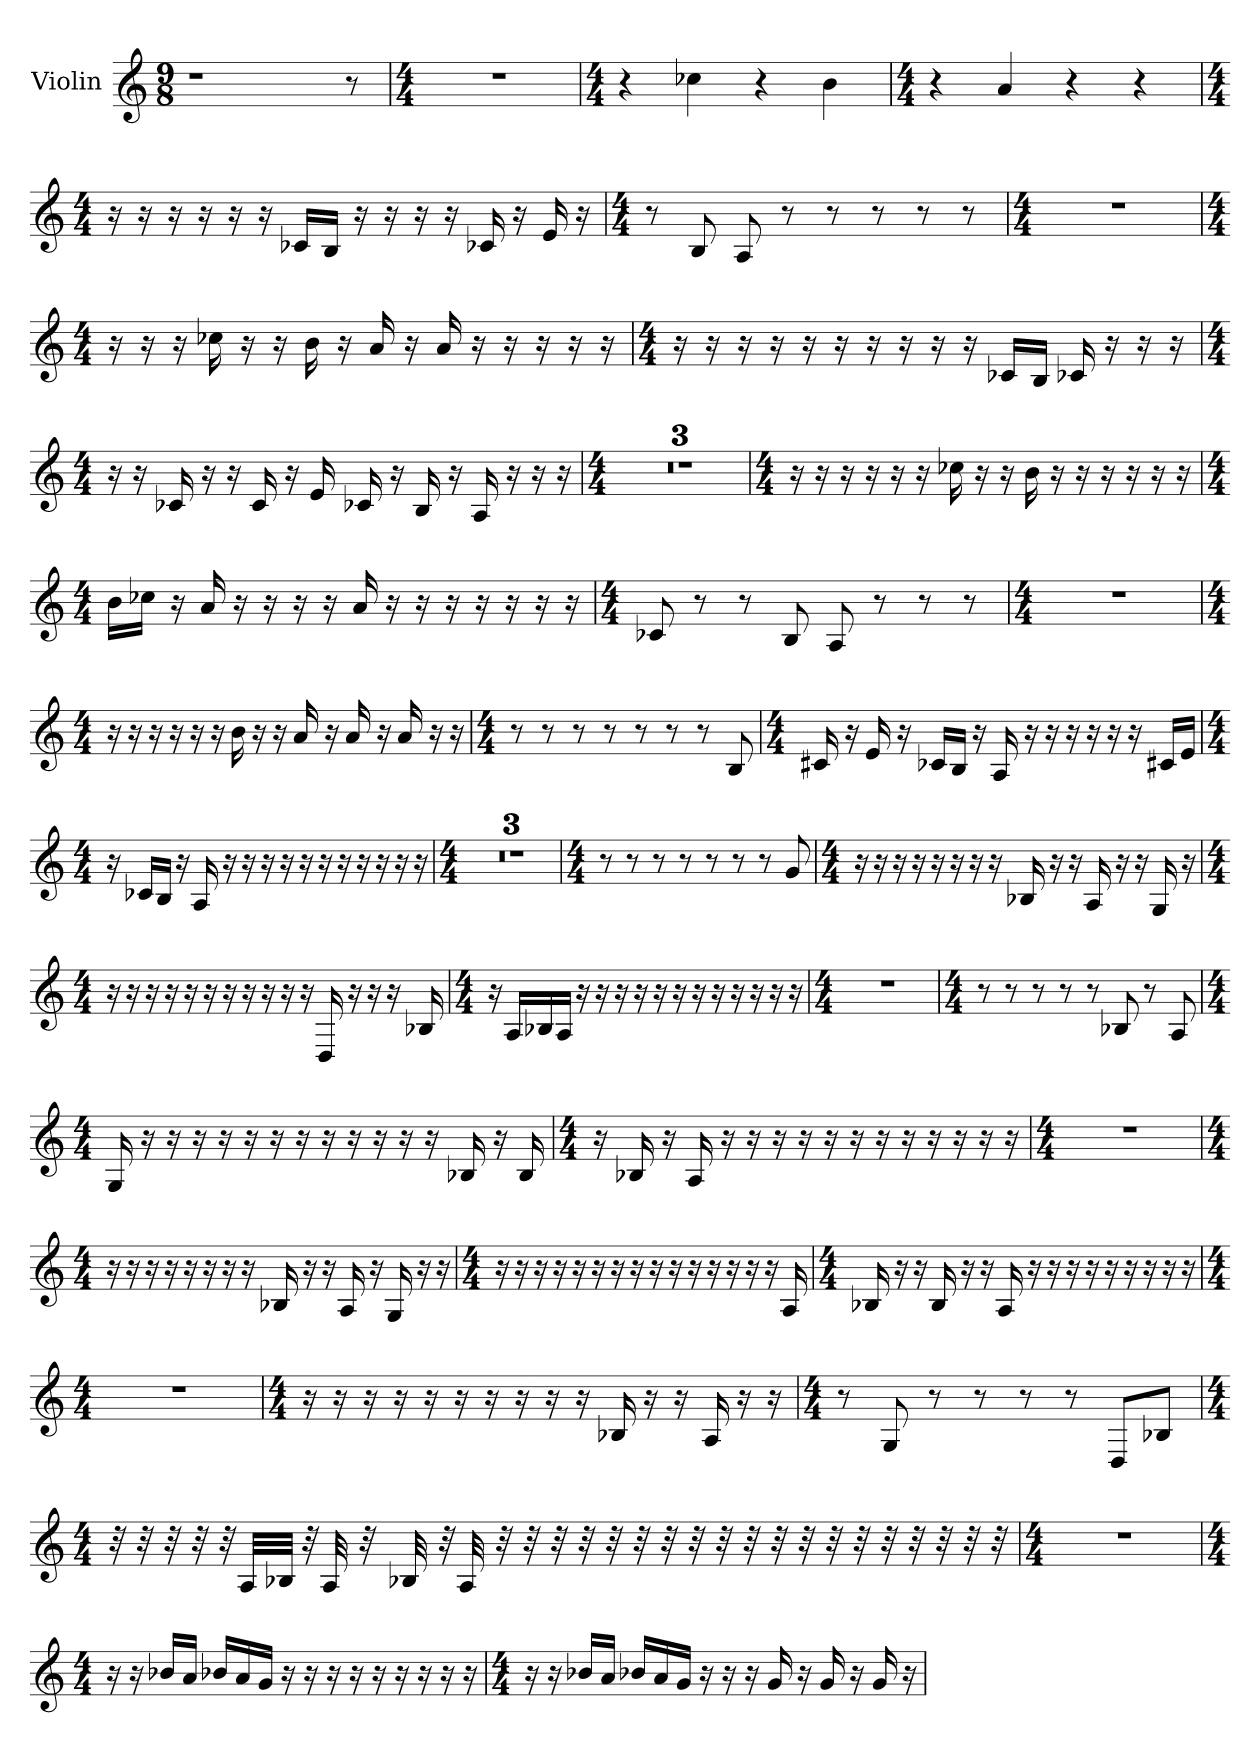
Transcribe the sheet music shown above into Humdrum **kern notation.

**kern
*part1
*staff1
*I"Violin
*I'Vln
*M9/8
=
1r
8r
=
*M4/4
1r
=
*M4/4
4r
4cc-X
4r
4b
=
*M4/4
4r
4a
4r
4r
=
*M4/4
16r
16r
16r
16r
16r
16r
16c-XLL
16BJJ
16r
16r
16r
16r
16c-X
16r
16e
16r
=
*M4/4
8r
8B
8A
8r
8r
8r
8r
8r
=
*M4/4
1r
=
*M4/4
16r
16r
16r
16cc-X
16r
16r
16b
16r
16a
16r
16a
16r
16r
16r
16r
16r
=
*M4/4
16r
16r
16r
16r
16r
16r
16r
16r
16r
16r
16c-XLL
16BJJ
16c-X
16r
16r
16r
=
*M4/4
16r
16r
16c-X
16r
16r
16c-
16r
16e
16c-X
16r
16B
16r
16A
16r
16r
16r
=
*M4/4
1r
=
*M4/4
1r
=
*M4/4
1r
=
*M4/4
16r
16r
16r
16r
16r
16r
16cc-X
16r
16r
16b
16r
16r
16r
16r
16r
16r
=
*M4/4
16bLL
16cc-XJJ
16r
16a
16r
16r
16r
16r
16a
16r
16r
16r
16r
16r
16r
16r
=
*M4/4
8c-X
8r
8r
8B
8A
8r
8r
8r
=
*M4/4
1r
=
*M4/4
16r
16r
16r
16r
16r
16r
16b
16r
16r
16a
16r
16a
16r
16a
16r
16r
=
*M4/4
8r
8r
8r
8r
8r
8r
8r
8B
=
*M4/4
16c#X
16r
16e
16r
16c-XLL
16BJJ
16r
16A
16r
16r
16r
16r
16r
16r
16c#XLL
16eJJ
=
*M4/4
16r
16c-XLL
16BJJ
16r
16A
16r
16r
16r
16r
16r
16r
16r
16r
16r
16r
16r
=
*M4/4
1r
=
*M4/4
1r
=
*M4/4
1r
=
*M4/4
8r
8r
8r
8r
8r
8r
8r
8g
=
*M4/4
16r
16r
16r
16r
16r
16r
16r
16r
16B-X
16r
16r
16A
16r
16r
16G
16r
=
*M4/4
16r
16r
16r
16r
16r
16r
16r
16r
16r
16r
16r
16D
16r
16r
16r
16B-X
=
*M4/4
16r
16ALL
16B-X
16AJJ
16r
16r
16r
16r
16r
16r
16r
16r
16r
16r
16r
16r
=
*M4/4
1r
=
*M4/4
8r
8r
8r
8r
8r
8B-X
8r
8A
=
*M4/4
16G
16r
16r
16r
16r
16r
16r
16r
16r
16r
16r
16r
16r
16B-X
16r
16B-
=
*M4/4
16r
16B-X
16r
16A
16r
16r
16r
16r
16r
16r
16r
16r
16r
16r
16r
16r
=
*M4/4
1r
=
*M4/4
16r
16r
16r
16r
16r
16r
16r
16r
16B-X
16r
16r
16A
16r
16G
16r
16r
=
*M4/4
16r
16r
16r
16r
16r
16r
16r
16r
16r
16r
16r
16r
16r
16r
16r
16A
=
*M4/4
16B-X
16r
16r
16B-
16r
16r
16A
16r
16r
16r
16r
16r
16r
16r
16r
16r
=
*M4/4
1r
=
*M4/4
16r
16r
16r
16r
16r
16r
16r
16r
16r
16r
16B-X
16r
16r
16A
16r
16r
=
*M4/4
8r
8G
8r
8r
8r
8r
8DL
8B-XJ
=
*M4/4
32r
32r
32r
32r
32r
32ALLL
32B-XJJJ
32r
32A
32r
32B-X
32r
32A
32r
32r
32r
32r
32r
32r
32r
32r
32r
32r
32r
32r
32r
32r
32r
32r
32r
32r
32r
=
*M4/4
1r
=
*M4/4
16r
16r
16b-XLL
16aJJ
16b-XLL
16a
16gJJ
16r
16r
16r
16r
16r
16r
16r
16r
16r
=
*M4/4
16r
16r
16b-XLL
16aJJ
16b-XLL
16a
16gJJ
16r
16r
16r
16g
16r
16g
16r
16g
16r
=
*-
